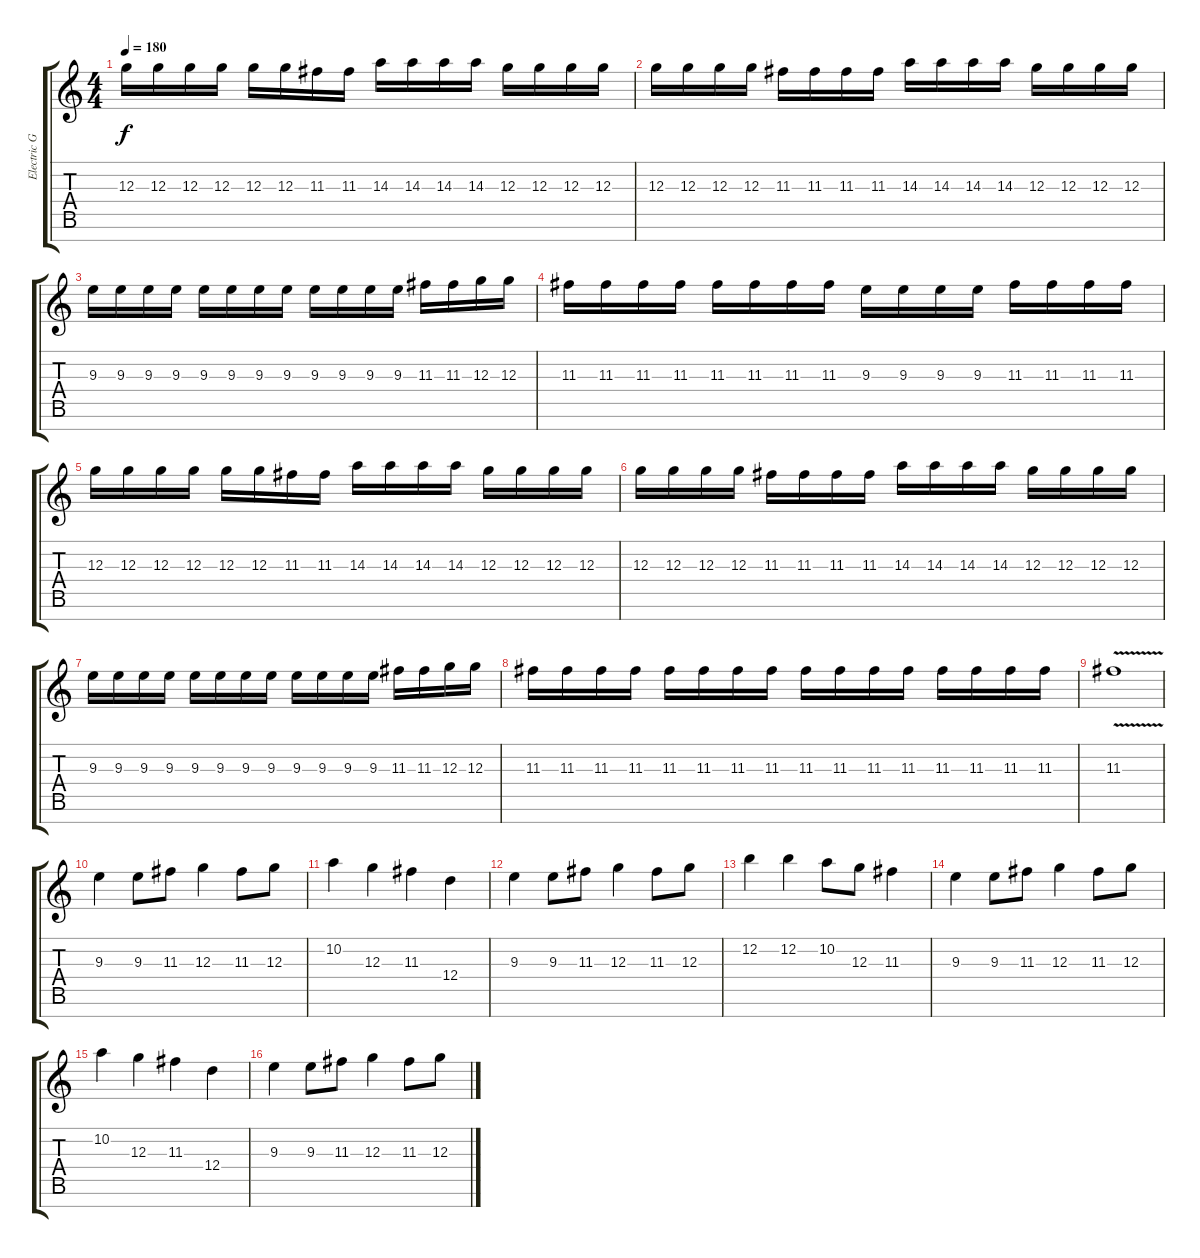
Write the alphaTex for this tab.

\track ("Electric Guitar" "Electric G") {instrument distortionguitar}
\staff {score tabs}
\tuning (E4 B3 G3 D3 A2 E2 B1) {hide}
\ts (4 4)
\tempo 180
\clef g2
\ks c
12.3.16{dy f} 12.3.16 12.3.16 12.3.16 12.3.16 12.3.16 11.3.16 11.3.16 14.3.16 14.3.16 14.3.16 14.3.16 12.3.16 12.3.16 12.3.16 12.3.16 |
12.3.16 12.3.16 12.3.16 12.3.16 11.3.16 11.3.16 11.3.16 11.3.16 14.3.16 14.3.16 14.3.16 14.3.16 12.3.16 12.3.16 12.3.16 12.3.16 |
9.3.16 9.3.16 9.3.16 9.3.16 9.3.16 9.3.16 9.3.16 9.3.16 9.3.16 9.3.16 9.3.16 9.3.16 11.3.16 11.3.16 12.3.16 12.3.16 |
11.3.16 11.3.16 11.3.16 11.3.16 11.3.16 11.3.16 11.3.16 11.3.16 9.3.16 9.3.16 9.3.16 9.3.16 11.3.16 11.3.16 11.3.16 11.3.16 |
12.3.16 12.3.16 12.3.16 12.3.16 12.3.16 12.3.16 11.3.16 11.3.16 14.3.16 14.3.16 14.3.16 14.3.16 12.3.16 12.3.16 12.3.16 12.3.16 |
12.3.16 12.3.16 12.3.16 12.3.16 11.3.16 11.3.16 11.3.16 11.3.16 14.3.16 14.3.16 14.3.16 14.3.16 12.3.16 12.3.16 12.3.16 12.3.16 |
9.3.16 9.3.16 9.3.16 9.3.16 9.3.16 9.3.16 9.3.16 9.3.16 9.3.16 9.3.16 9.3.16 9.3.16 11.3.16 11.3.16 12.3.16 12.3.16 |
11.3.16 11.3.16 11.3.16 11.3.16 11.3.16 11.3.16 11.3.16 11.3.16 11.3.16 11.3.16 11.3.16 11.3.16 11.3.16 11.3.16 11.3.16 11.3.16 |
11.3{v}.1 |
9.3.4 9.3.8 11.3.8 12.3.4 11.3.8 12.3.8 |
10.2.4 12.3.4 11.3.4 12.4.4 |
9.3.4 9.3.8 11.3.8 12.3.4 11.3.8 12.3.8 |
12.2.4 12.2.4 10.2.8 12.3.8 11.3.4 |
9.3.4 9.3.8 11.3.8 12.3.4 11.3.8 12.3.8 |
10.2.4 12.3.4 11.3.4 12.4.4 |
9.3.4 9.3.8 11.3.8 12.3.4 11.3.8 12.3.8
